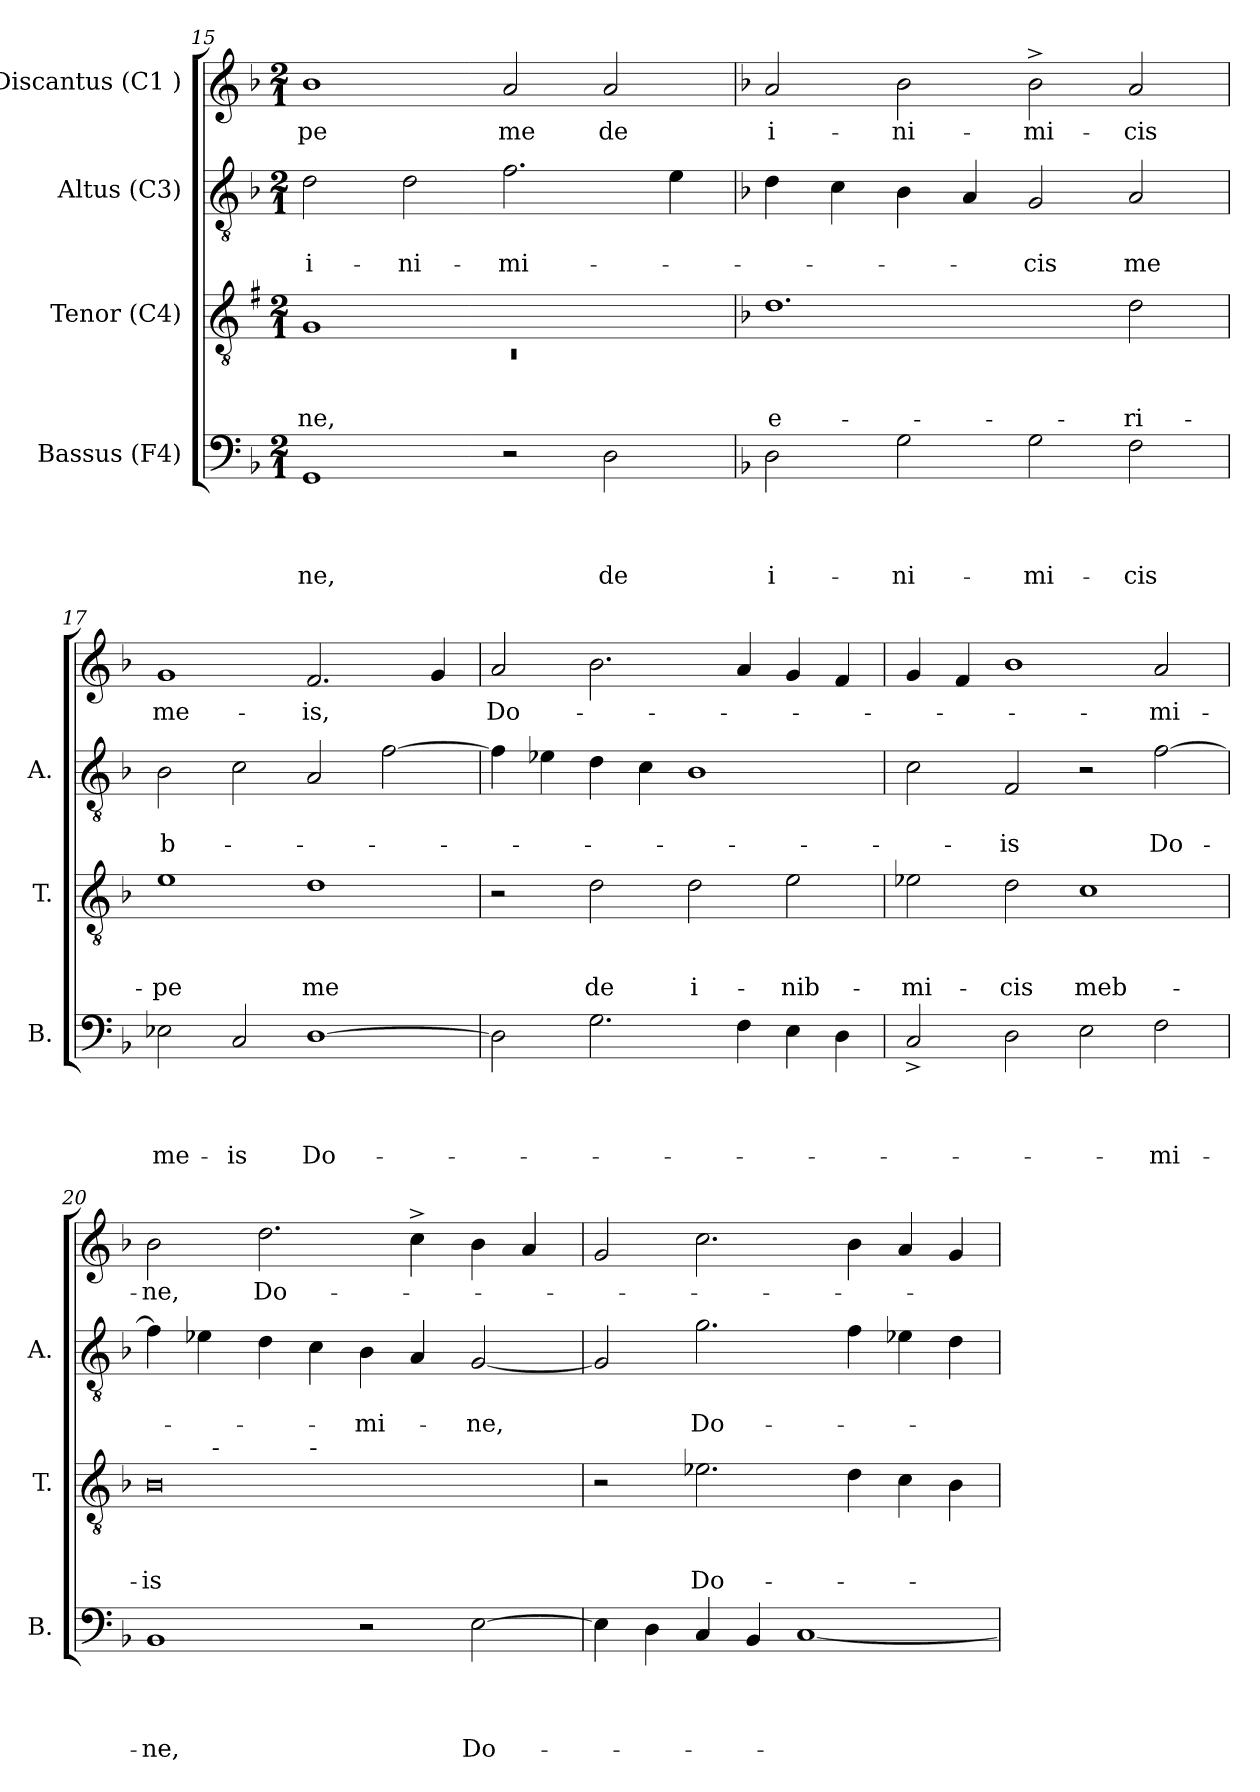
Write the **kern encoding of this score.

**kern	**text	**text	**text	**text	**kern	**text	**text	**text	**kern	**text	**text	**kern	**text
*part4	*part4	*part4	*part4	*part4	*part3	*part3	*part3	*part3	*part2	*part2	*part2	*part1	*part1
*staff4	*staff4	*staff4	*staff4	*staff4	*staff3	*staff3	*staff3	*staff3	*staff2	*staff2	*staff2	*staff1	*staff1
*I"Bassus (F4)	*	*	*	*	*I"Tenor (C4)	*	*	*	*I"Altus (C3)	*	*	*I"Discantus (C1 )	*
*I'B.	*	*	*	*	*I'T.	*	*	*	*I'A.	*	*	*	*
*clefF4	*	*	*	*	*clefGv2	*	*	*	*clefGv2	*	*	*clefG2	*
*k[b-]	*	*	*	*	*k[f#]	*	*	*	*k[b-]	*	*	*k[b-]	*
*F:	*	*	*	*	*G:	*	*	*	*F:	*	*	*F:	*
*M2/1	*	*	*	*	*M2/1	*	*	*	*M2/1	*	*	*M2/1	*
=15	=15	=15	=15	=15	=15	=15	=15	=15	=15	=15	=15	=15	=15
*	*	*	*	*	*^	*	*	*	*	*	*	*	*
!	!	!	!	!LO:LY:b	!	!LO:N:vis=1	!	!	!LO:LY:b	!	!	!LO:LY:b	!	!LO:LY:b
1GG	.	.	.	-ne,	1G	0rC	.	.	-ne,	2d\	.	i-	1b-	-pe
!	!	!	!	!	!	!	!	!	!	!	!	!LO:LY:b	!	!
.	.	.	.	.	.	.	.	.	.	2d\	.	-ni-	.	.
!	!	!	!	!	!	!	!	!	!	!	!	!LO:LY:b	!	!LO:LY:b
2r	.	.	.	.	1ryy	.	.	.	.	2.f\	.	-mi-	2a/	me
!	!	!	!	!LO:LY:b	!	!	!	!	!	!	!	!	!	!LO:LY:b
2D\	.	.	.	de	.	.	.	.	.	.	.	.	2a/	de
.	.	.	.	.	.	.	.	.	.	4e\	.	.	.	.
*	*	*	*	*	*v	*v	*	*	*	*	*	*	*	*
!!LO:LB:g=z
=16	=16	=16	=16	=16	=16	=16	=16	=16	=16	=16	=16	=16	=16
*	*	*	*	*	*k[b-]	*	*	*	*	*	*	*	*
*	*	*	*	*	*F:	*	*	*	*	*	*	*	*
!	!	!	!	!LO:LY:b	!	!	!	!LO:LY:b:rj	!	!	!	!	!LO:LY:b
2D\	.	.	.	i-	1.d	.	.	e-	4d\	.	.	2a/	i-
.	.	.	.	.	.	.	.	.	4c\	.	.	.	.
!	!	!	!	!LO:LY:b	!	!	!	!	!	!	!	!	!LO:LY:b
2G\	.	.	.	-ni-	.	.	.	.	4B-\	.	.	2b-\	-ni-
.	.	.	.	.	.	.	.	.	4A/	.	.	.	.
!	!	!	!	!LO:LY:b	!	!	!	!	!	!	!LO:LY:b	!	!LO:LY:b
2G\	.	.	.	-mi-	.	.	.	.	2G/	.	-cis	2b-^>\	-mi-
!	!	!	!	!LO:LY:b	!	!	!	!LO:LY:b	!	!	!LO:LY:b	!	!LO:LY:b
2F\	.	.	.	-cis	2d\	.	.	-ri-	2A/	.	me	2a/	-cis
=17	=17	=17	=17	=17	=17	=17	=17	=17	=17	=17	=17	=17	=17
!	!	!	!	!LO:LY:b	!	!	!	!LO:LY:b	!	!	!LO:LY:b	!	!LO:LY:b
2E-X\	.	.	.	me-	1e	.	.	-pe	2B-\	.	b-	1g	me-
!	!	!	!	!LO:LY:b	!	!	!	!	!	!	!	!	!
2C/	.	.	.	-is	.	.	.	.	2c\	.	.	.	.
!	!	!	!	!LO:LY:b	!	!	!	!LO:LY:b	!	!	!	!	!LO:LY:b
[>1D	.	.	.	Do-	1d	.	.	me	2A/	.	.	2.f/	-is,
.	.	.	.	.	.	.	.	.	[>2f\	.	.	.	.
.	.	.	.	.	.	.	.	.	.	.	.	4g/	.
=18	=18	=18	=18	=18	=18	=18	=18	=18	=18	=18	=18	=18	=18
!	!	!	!	!	!	!	!	!	!	!	!	!	!LO:LY:b
2D\]	.	.	.	.	2r	.	.	.	4f\]	.	.	2a/	Do-
.	.	.	.	.	.	.	.	.	4e-\	.	.	.	.
!	!	!	!	!	!	!	!	!LO:LY:b	!	!	!	!	!
2.G\	.	.	.	.	2d\	.	.	de	4d\	.	.	2.b-\	.
.	.	.	.	.	.	.	.	.	4c\	.	.	.	.
!	!	!	!	!	!	!	!	!LO:LY:b	!	!	!	!	!
.	.	.	.	.	2d\	.	.	i-	1B-	.	.	.	.
4F\	.	.	.	.	.	.	.	.	.	.	.	4a/	.
!	!	!	!	!	!	!	!	!LO:LY:b	!	!	!	!	!
4E\	.	.	.	.	2e\	.	.	-nib-	.	.	.	4g/	.
4D\	.	.	.	.	.	.	.	.	.	.	.	4f/	.
=19	=19	=19	=19	=19	=19	=19	=19	=19	=19	=19	=19	=19	=19
!	!	!	!	!	!	!	!	!LO:LY:b	!	!	!	!	!
2C^</	.	.	.	.	2e-\	.	.	-mi-	2c\	.	.	4g/	.
.	.	.	.	.	.	.	.	.	.	.	.	4f/	.
!	!	!	!	!	!	!	!	!LO:LY:b	!	!	!LO:LY:b	!	!
2D\	.	.	.	.	2d\	.	.	-cis	2F/	.	-is	1b-	.
!	!	!	!	!	!	!	!	!LO:LY:b:rj	!	!	!	!	!
2E\	.	.	.	.	1c	.	.	meb-	2r	.	.	.	.
!	!	!	!	!LO:LY:b	!	!	!	!	!	!	!LO:LY:b	!	!LO:LY:b
2F\	.	.	.	-mi-	.	.	.	.	[>2f\	.	Do-	2a/	-mi-
!!LO:PB:g=z
=20	=20	=20	=20	=20	=20	=20	=20	=20	=20	=20	=20	=20	=20
!	!	!	!	!LO:LY:b	!	!	!	!LO:LY:b:rj	!	!	!	!	!LO:LY:b
*	*	*	*	*	*^	*	*	*	*	*	*	*	*
*	*	*	*	*	*	*^	*	*	*	*	*	*	*	*
1BB-	.	.	.	-ne,	0B-	4ryy	2.ryy	.	.	-is	4f\]	.	.	2b-\	-ne,
.	.	.	.	.	.	32ryy	.	.	.	.	4e-\	.	.	.	.
!	!	!	!	!	!	!LO:TX:a:t=-	!	!	!	!	!	!	!	!	!
.	.	.	.	.	.	1ryy	.	.	.	.	.	.	.	.	.
!	!	!	!	!	!	!	!	!	!	!	!	!	!	!	!LO:LY:b
.	.	.	.	.	.	.	.	.	.	.	4d\	.	.	2.dd\	Do-
!	!	!	!	!	!	!	!LO:TX:a:t=-	!	!	!	!	!	!	!	!
.	.	.	.	.	.	.	1ryy	.	.	.	4c\	.	.	.	.
!	!	!	!	!	!	!	!	!	!	!	!	!	!LO:LY:b	!	!
2r	.	.	.	.	.	.	.	.	.	.	4B-\	.	-mi-	.	.
.	.	.	.	.	.	.	.	.	.	.	4A/	.	.	4cc^>\	.
.	.	.	.	.	.	2ryy	.	.	.	.	.	.	.	.	.
!	!	!	!	!LO:LY:b	!	!	!	!	!	!	!	!	!LO:LY:b	!	!
[>2E\	.	.	.	Do-	.	.	.	.	.	.	[<2G/	.	-ne,	4b-\	.
.	.	.	.	.	.	.	4ryy	.	.	.	.	.	.	4a/	.
.	.	.	.	.	.	8..ryy	.	.	.	.	.	.	.	.	.
*	*	*	*	*	*v	*v	*v	*	*	*	*	*	*	*	*
=21	=21	=21	=21	=21	=21	=21	=21	=21	=21	=21	=21	=21	=21
4E\]	.	.	.	.	2r	.	.	.	2G/]	.	.	2g/	.
4D\	.	.	.	.	.	.	.	.	.	.	.	.	.
!	!	!	!	!	!	!	!	!LO:LY:b	!	!	!LO:LY:b	!	!
4C/	.	.	.	.	2.e-\	.	.	Do-	2.g\	.	Do-	2.cc\	.
4BB-/	.	.	.	.	.	.	.	.	.	.	.	.	.
[<1C	.	.	.	.	.	.	.	.	.	.	.	.	.
.	.	.	.	.	4d\	.	.	.	4f\	.	.	4b-\	.
.	.	.	.	.	4c\	.	.	.	4e-\	.	.	4a/	.
.	.	.	.	.	4B-\	.	.	.	4d\	.	.	4g/	.
=	=	=	=	=	=	=	=	=	=	=	=	=	=
*-	*-	*-	*-	*-	*-	*-	*-	*-	*-	*-	*-	*-	*-
